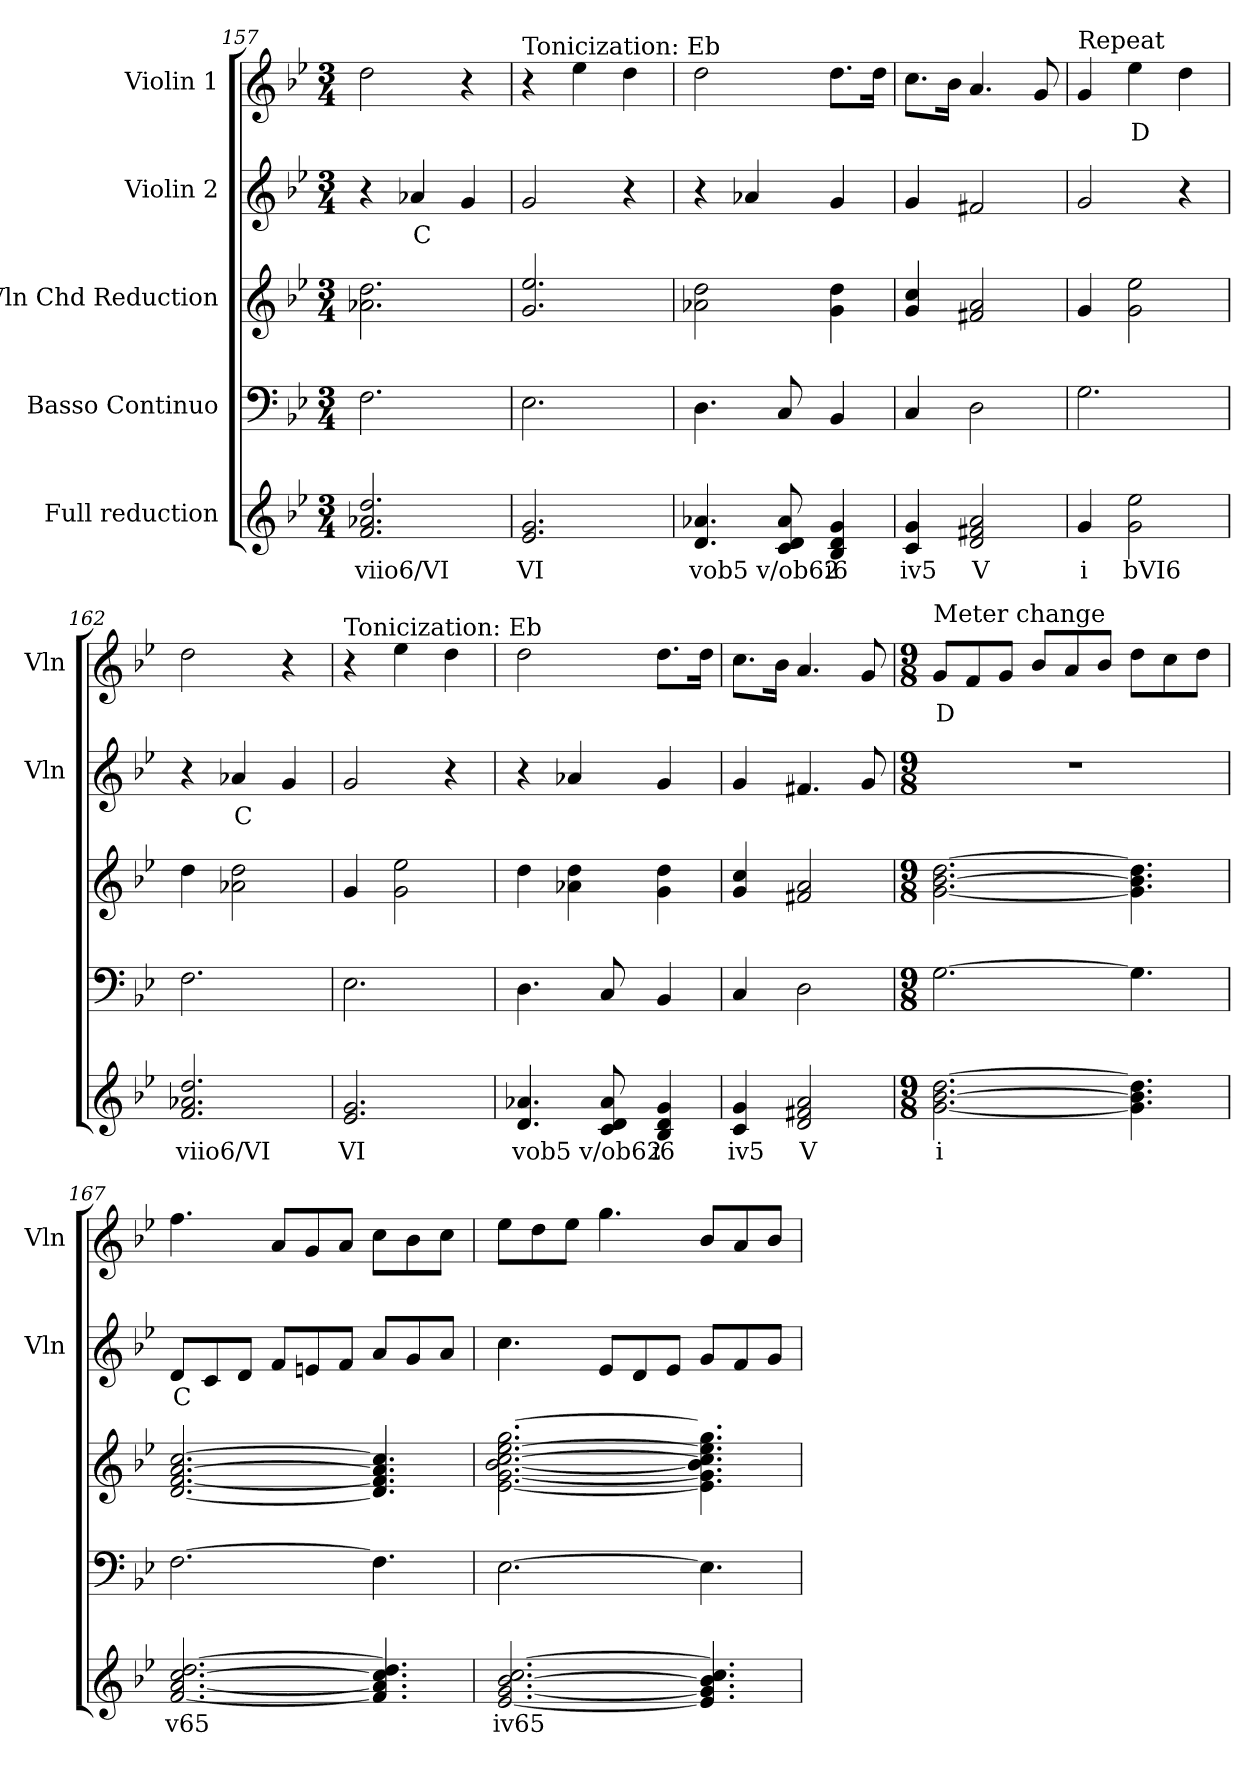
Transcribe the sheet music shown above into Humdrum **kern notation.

**kern	**text	**kern	**kern	**kern	**text	**kern	**text
*part5	*part5	*part4	*part3	*part2	*part2	*part1	*part1
*staff5	*staff5	*staff4	*staff3	*staff2	*staff2	*staff1	*staff1
*I"Full reduction	*	*I"Basso Continuo	*I"Vln Chd Reduction	*I"Violin 2	*	*I"Violin 1	*
*	*	*	*	*I'Vln	*	*I'Vln	*
*clefG2	*	*clefF4	*clefG2	*clefG2	*	*clefG2	*
*k[b-e-]	*	*k[b-e-]	*k[b-e-]	*k[b-e-]	*	*k[b-e-]	*
*M3/4	*	*M3/4	*M3/4	*M3/4	*	*M3/4	*
=157	=157	=157	=157	=157	=157	=157	=157
!	!LO:LY:b	!	!	!	!	!	!
2.f/ 2.a-X/ 2.dd/	viio6/VI	2.F\	2.a-X\ 2.dd\	4r	.	2dd\	.
!	!	!	!	!	!LO:LY:b	!	!
.	.	.	.	4a-X/	C	.	.
.	.	.	.	4g/	.	4r	.
=158	=158	=158	=158	=158	=158	=158	=158
!	!	!	!	!	!	!LO:TX:a:t=Tonicization&colon; Eb	!
!	!LO:LY:b	!	!	!	!	!	!
2.e-/ 2.g/	VI	2.E-\	2.g/ 2.ee-/	2g/	.	4r	.
.	.	.	.	.	.	4ee-\	.
.	.	.	.	4r	.	4dd\	.
=159	=159	=159	=159	=159	=159	=159	=159
!	!LO:LY:b	!	!	!	!	!	!
4.d/ 4.a-X/	vob5	4.D\	2a-X\ 2dd\	4r	.	2dd\	.
.	.	.	.	4a-X/	.	.	.
!	!LO:LY:b	!	!	!	!	!	!
8c/ 8d/ 8a-/	v/ob62	8C/	.	.	.	.	.
!	!LO:LY:b	!	!	!	!	!	!
4B-/ 4d/ 4g/	i6	4BB-/	4g\ 4dd\	4g/	.	8.dd\L	.
.	.	.	.	.	.	16dd\Jk	.
=160	=160	=160	=160	=160	=160	=160	=160
!	!LO:LY:b	!	!	!	!	!	!
4c/ 4g/	iv5	4C/	4g/ 4cc/	4g/	.	8.cc\L	.
.	.	.	.	.	.	16b-\Jk	.
!	!LO:LY:b	!	!	!	!	!	!
2d/ 2f#X/ 2a/	V	2D\	2f#X/ 2a/	2f#X/	.	4.a/	.
.	.	.	.	.	.	8g/	.
!!LO:LB:g=z
=161	=161	=161	=161	=161	=161	=161	=161
!	!	!	!	!	!	!LO:TX:a:t=Repeat	!
!	!LO:LY:b	!	!	!	!	!	!
4g/	i	2.G\	4g/	2g/	.	4g/	.
!	!LO:LY:b	!	!	!	!	!	!LO:LY:b
2g\ 2ee-\	bVI6	.	2g\ 2ee-\	.	.	4ee-\	D
.	.	.	.	4r	.	4dd\	.
=162	=162	=162	=162	=162	=162	=162	=162
!	!LO:LY:b	!	!	!	!	!	!
2.f/ 2.a-X/ 2.dd/	viio6/VI	2.F\	4dd\	4r	.	2dd\	.
!	!	!	!	!	!LO:LY:b	!	!
.	.	.	2a-X\ 2dd\	4a-X/	C	.	.
.	.	.	.	4g/	.	4r	.
=163	=163	=163	=163	=163	=163	=163	=163
!	!	!	!	!	!	!LO:TX:a:t=Tonicization&colon; Eb	!
!	!LO:LY:b	!	!	!	!	!	!
2.e-/ 2.g/	VI	2.E-\	4g/	2g/	.	4r	.
.	.	.	2g\ 2ee-\	.	.	4ee-\	.
.	.	.	.	4r	.	4dd\	.
=164	=164	=164	=164	=164	=164	=164	=164
!	!LO:LY:b	!	!	!	!	!	!
4.d/ 4.a-X/	vob5	4.D\	4dd\	4r	.	2dd\	.
.	.	.	4a-X\ 4dd\	4a-X/	.	.	.
!	!LO:LY:b	!	!	!	!	!	!
8c/ 8d/ 8a-/	v/ob62	8C/	.	.	.	.	.
!	!LO:LY:b	!	!	!	!	!	!
4B-/ 4d/ 4g/	i6	4BB-/	4g\ 4dd\	4g/	.	8.dd\L	.
.	.	.	.	.	.	16dd\Jk	.
=165	=165	=165	=165	=165	=165	=165	=165
!	!LO:LY:b	!	!	!	!	!	!
4c/ 4g/	iv5	4C/	4g/ 4cc/	4g/	.	8.cc\L	.
.	.	.	.	.	.	16b-\Jk	.
!	!LO:LY:b	!	!	!	!	!	!
2d/ 2f#X/ 2a/	V	2D\	2f#X/ 2a/	4.f#X/	.	4.a/	.
.	.	.	.	8g/	.	8g/	.
!!LO:PB:g=z
=166	=166	=166	=166	=166	=166	=166	=166
*M9/8	*	*M9/8	*M9/8	*M9/8	*	*M9/8	*
!	!	!	!	!	!	!LO:TX:a:t=Meter change	!
!	!LO:LY:b	!	!	!	!	!	!LO:LY:b
[2.g\ [2.b-\ [2.dd\	i	[2.G\	[2.g\ [2.b-\ [2.dd\	8%9r	.	8g/L	D
.	.	.	.	.	.	8f/	.
.	.	.	.	.	.	8g/J	.
.	.	.	.	.	.	8b-/L	.
.	.	.	.	.	.	8a/	.
.	.	.	.	.	.	8b-/J	.
4.g\] 4.b-\] 4.dd\]	.	4.G\]	4.g\] 4.b-\] 4.dd\]	.	.	8dd\L	.
.	.	.	.	.	.	8cc\	.
.	.	.	.	.	.	8dd\J	.
=167	=167	=167	=167	=167	=167	=167	=167
!	!LO:LY:b	!	!	!	!LO:LY:b	!	!
[2.f/ [2.a/ [2.cc/ [2.dd/	v65	[2.F\	[2.d/ [2.f/ [2.a/ [2.cc/	8d/L	C	4.ff\	.
.	.	.	.	8c/	.	.	.
.	.	.	.	8d/J	.	.	.
.	.	.	.	8f/L	.	8a/L	.
.	.	.	.	8en/	.	8g/	.
.	.	.	.	8f/J	.	8a/J	.
4.f/] 4.a/] 4.cc/] 4.dd/]	.	4.F\]	4.d/] 4.f/] 4.a/] 4.cc/]	8a/L	.	8cc\L	.
.	.	.	.	8g/	.	8b-\	.
.	.	.	.	8a/J	.	8cc\J	.
=168	=168	=168	=168	=168	=168	=168	=168
!	!LO:LY:b	!	!	!	!	!	!
[2.e-/ [2.g/ [2.b-/ [2.cc/	iv65	[2.E-\	[2.e-\ [2.g\ [2.b-\ [2.cc\ [2.ee-\ [2.gg\	4.cc\	.	8ee-\L	.
.	.	.	.	.	.	8dd\	.
.	.	.	.	.	.	8ee-\J	.
.	.	.	.	8e-/L	.	4.gg\	.
.	.	.	.	8d/	.	.	.
.	.	.	.	8e-/J	.	.	.
4.e-/] 4.g/] 4.b-/] 4.cc/]	.	4.E-\]	4.e-\] 4.g\] 4.b-\] 4.cc\] 4.ee-\] 4.gg\]	8g/L	.	8b-/L	.
.	.	.	.	8f/	.	8a/	.
.	.	.	.	8g/J	.	8b-/J	.
=	=	=	=	=	=	=	=
*-	*-	*-	*-	*-	*-	*-	*-
